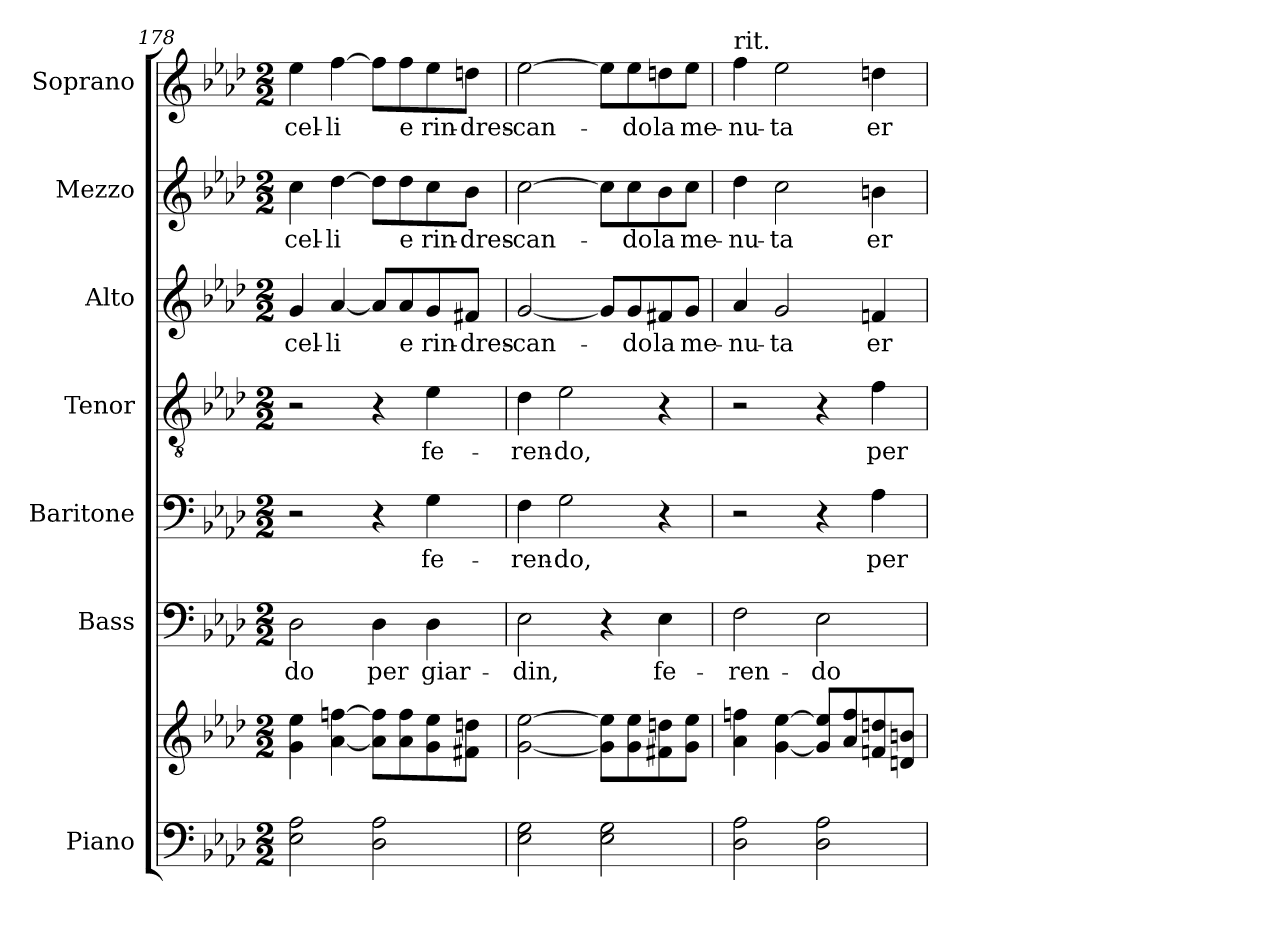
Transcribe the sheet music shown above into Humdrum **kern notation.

**kern	**kern	**kern	**text	**kern	**text	**kern	**text	**kern	**text	**kern	**text	**kern	**text
*part7	*part7	*part6	*part6	*part5	*part5	*part4	*part4	*part3	*part3	*part2	*part2	*part1	*part1
*staff8	*staff7	*staff6	*staff6	*staff5	*staff5	*staff4	*staff4	*staff3	*staff3	*staff2	*staff2	*staff1	*staff1
*I"Piano	*	*I"Bass	*	*I"Baritone	*	*I"Tenor	*	*I"Alto	*	*I"Mezzo	*	*I"Soprano	*
*I'Pno.	*	*I'B.	*	*I'Bar.	*	*I'T.	*	*I'A.	*	*I'M.	*	*I'S.	*
*clefF4	*clefG2	*clefF4	*	*clefF4	*	*clefGv2	*	*clefG2	*	*clefG2	*	*clefG2	*
*	*	*	*	*	*	*ITrd7c12	*	*	*	*	*	*	*
*k[b-e-a-d-]	*k[b-e-a-d-]	*k[b-e-a-d-]	*	*k[b-e-a-d-]	*	*k[b-e-a-d-]	*	*k[b-e-a-d-]	*	*k[b-e-a-d-]	*	*k[b-e-a-d-]	*
*f:	*f:	*f:	*	*f:	*	*f:	*	*f:	*	*f:	*	*f:	*
*M2/2	*M2/2	*M2/2	*	*M2/2	*	*M2/2	*	*M2/2	*	*M2/2	*	*M2/2	*
=178	=178	=178	=178	=178	=178	=178	=178	=178	=178	=178	=178	=178	=178
!	!	!	!LO:LY:b:color=#000000	!	!	!	!	!	!	!	!	!	!
!	!	!	!	!	!	!	!	!	!LO:LY:b:color=#000000	!	!	!	!
!	!	!	!	!	!	!	!	!	!	!	!LO:LY:b:color=#000000	!	!
!	!	!	!	!	!	!	!	!	!	!	!	!	!LO:LY:b:color=#000000
2E-i\ 2A-i	4gi\ 4ee-i	2D-i\	-do	2r	.	2r	.	4gi/	-cel-	4cci\	-cel-	4ee-i\	-cel-
!	!	!	!	!	!	!	!	!	!LO:LY:b:color=#000000	!	!	!	!
!	!	!	!	!	!	!	!	!	!	!	!LO:LY:b:color=#000000	!	!
!	!	!	!	!	!	!	!	!	!	!	!	!	!LO:LY:b:color=#000000
.	[<4a-i\ [>4ffni	.	.	.	.	.	.	[<4a-i/	-li	[>4dd-i\	-li	[>4ffi\	-li
!	!	!	!LO:LY:b:color=#000000	!	!	!	!	!	!	!	!	!	!
2D-i\ 2A-i	8a-i\] 8ffi]L	4D-i\	per	4r	.	4r	.	8a-i/L]	.	8dd-i\L]	.	8ffi\L]	.
!	!	!	!	!	!	!	!	!	!LO:LY:b:color=#000000	!	!	!	!
!	!	!	!	!	!	!	!	!	!	!	!LO:LY:b:color=#000000	!	!
!	!	!	!	!	!	!	!	!	!	!	!	!	!LO:LY:b:color=#000000
.	8a-i\ 8ffi	.	.	.	.	.	.	8a-i/	e	8dd-i\	e	8ffi\	e
!	!	!	!LO:LY:b:color=#000000	!	!	!	!	!	!	!	!	!	!
!	!	!	!	!	!LO:LY:b:color=#000000	!	!	!	!	!	!	!	!
!	!	!	!	!	!	!	!LO:LY:b:color=#000000	!	!	!	!	!	!
!	!	!	!	!	!	!	!	!	!LO:LY:b:color=#000000	!	!	!	!
!	!	!	!	!	!	!	!	!	!	!	!LO:LY:b:color=#000000	!	!
!	!	!	!	!	!	!	!	!	!	!	!	!	!LO:LY:b:color=#000000
.	8gi\ 8ee-i	4D-i\	giar-	4Gi\	fe-	4E-i\	fe-	8gi/	rin-	8cci\	rin-	8ee-i\	rin-
!	!	!	!	!	!	!	!	!	!LO:LY:b:color=#000000	!	!	!	!
!	!	!	!	!	!	!	!	!	!	!	!LO:LY:b:color=#000000	!	!
!	!	!	!	!	!	!	!	!	!	!	!	!	!LO:LY:b:color=#000000
.	8f#Xi\ 8ddniJ	.	.	.	.	.	.	8f#Xi/J	-dres-	8b-i\J	-dres-	8ddni\J	-dres-
!!LO:PB:g=z
=179	=179	=179	=179	=179	=179	=179	=179	=179	=179	=179	=179	=179	=179
!	!	!	!LO:LY:b:color=#000000	!	!	!	!	!	!	!	!	!	!
!	!	!	!	!	!LO:LY:b:color=#000000	!	!	!	!	!	!	!	!
!	!	!	!	!	!	!	!LO:LY:b:color=#000000	!	!	!	!	!	!
!	!	!	!	!	!	!	!	!	!LO:LY:b:color=#000000	!	!	!	!
!	!	!	!	!	!	!	!	!	!	!	!LO:LY:b:color=#000000	!	!
!	!	!	!	!	!	!	!	!	!	!	!	!	!LO:LY:b:color=#000000
2E-i\ 2Gi	[<2gi\ [>2ee-i	2E-i\	-din,	4Fi\	-ren-	4D-i\	-ren-	[<2gi/	-can-	[>2cci\	-can-	[>2ee-i\	-can-
!	!	!	!	!	!LO:LY:b:color=#000000	!	!	!	!	!	!	!	!
!	!	!	!	!	!	!	!LO:LY:b:color=#000000	!	!	!	!	!	!
.	.	.	.	2Gi\	-do,	2E-i\	-do,	.	.	.	.	.	.
2E-i\ 2Gi	8gi\] 8ee-i]L	4r	.	.	.	.	.	8gi/L]	.	8cci\L]	.	8ee-i\L]	.
!	!	!	!	!	!	!	!	!	!LO:LY:b:color=#000000	!	!	!	!
!	!	!	!	!	!	!	!	!	!	!	!LO:LY:b:color=#000000	!	!
!	!	!	!	!	!	!	!	!	!	!	!	!	!LO:LY:b:color=#000000
.	8gi\ 8ee-i	.	.	.	.	.	.	8gi/	-do	8cci\	-do	8ee-i\	-do
!	!	!	!LO:LY:b:color=#000000	!	!	!	!	!	!	!	!	!	!
!	!	!	!	!	!	!	!	!	!LO:LY:b:color=#000000	!	!	!	!
!	!	!	!	!	!	!	!	!	!	!	!LO:LY:b:color=#000000	!	!
!	!	!	!	!	!	!	!	!	!	!	!	!	!LO:LY:b:color=#000000
.	8f#Xi\ 8ddni	4E-i\	fe-	4r	.	4r	.	8f#Xi/	la	8b-i\	la	8ddni\	la
!	!	!	!	!	!	!	!	!	!LO:LY:b:color=#000000	!	!	!	!
!	!	!	!	!	!	!	!	!	!	!	!LO:LY:b:color=#000000	!	!
!	!	!	!	!	!	!	!	!	!	!	!	!	!LO:LY:b:color=#000000
.	8gi\ 8ee-iJ	.	.	.	.	.	.	8gi/J	me-	8cci\J	me-	8ee-i\J	me-
=180	=180	=180	=180	=180	=180	=180	=180	=180	=180	=180	=180	=180	=180
!	!	!	!LO:LY:b:color=#000000	!	!	!	!	!	!	!	!	!	!
!	!	!	!	!	!	!	!	!	!LO:LY:b:color=#000000	!	!	!	!
!	!	!	!	!	!	!	!	!	!	!	!LO:LY:b:color=#000000	!	!
!	!	!	!	!	!	!	!	!	!	!	!	!LO:TX:t=rit.	!
!	!	!	!	!	!	!	!	!	!	!	!	!	!LO:LY:b:color=#000000
2D-i\ 2A-i	4a-i\ 4ffni	2Fi\	-ren-	2r	.	2r	.	4a-i/	-nu-	4dd-i\	-nu-	4ffi\	-nu-
!	!	!	!	!	!	!	!	!	!LO:LY:b:color=#000000	!	!	!	!
!	!	!	!	!	!	!	!	!	!	!	!LO:LY:b:color=#000000	!	!
!	!	!	!	!	!	!	!	!	!	!	!	!	!LO:LY:b:color=#000000
.	[<4gi\ [>4ee-i	.	.	.	.	.	.	2gi/	-ta	2cci\	-ta	2ee-i\	-ta
!	!	!	!LO:LY:b:color=#000000	!	!	!	!	!	!	!	!	!	!
2D-i\ 2A-i	8gi/] 8ee-i]L	2E-i\	-do	4r	.	4r	.	.	.	.	.	.	.
.	8a-i/ 8ffi	.	.	.	.	.	.	.	.	.	.	.	.
!	!	!	!	!	!LO:LY:b:color=#000000	!	!	!	!	!	!	!	!
!	!	!	!	!	!	!	!LO:LY:b:color=#000000	!	!	!	!	!	!
!	!	!	!	!	!	!	!	!	!LO:LY:b:color=#000000	!	!	!	!
!	!	!	!	!	!	!	!	!	!	!	!LO:LY:b:color=#000000	!	!
!	!	!	!	!	!	!	!	!	!	!	!	!	!LO:LY:b:color=#000000
.	8fni/ 8ddni	.	.	4A-i\	per	4Fi\	per	4fni/	er-	4bni\	er-	4ddni\	er-
.	8dni/ 8bniJ	.	.	.	.	.	.	.	.	.	.	.	.
=	=	=	=	=	=	=	=	=	=	=	=	=	=
*-	*-	*-	*-	*-	*-	*-	*-	*-	*-	*-	*-	*-	*-
